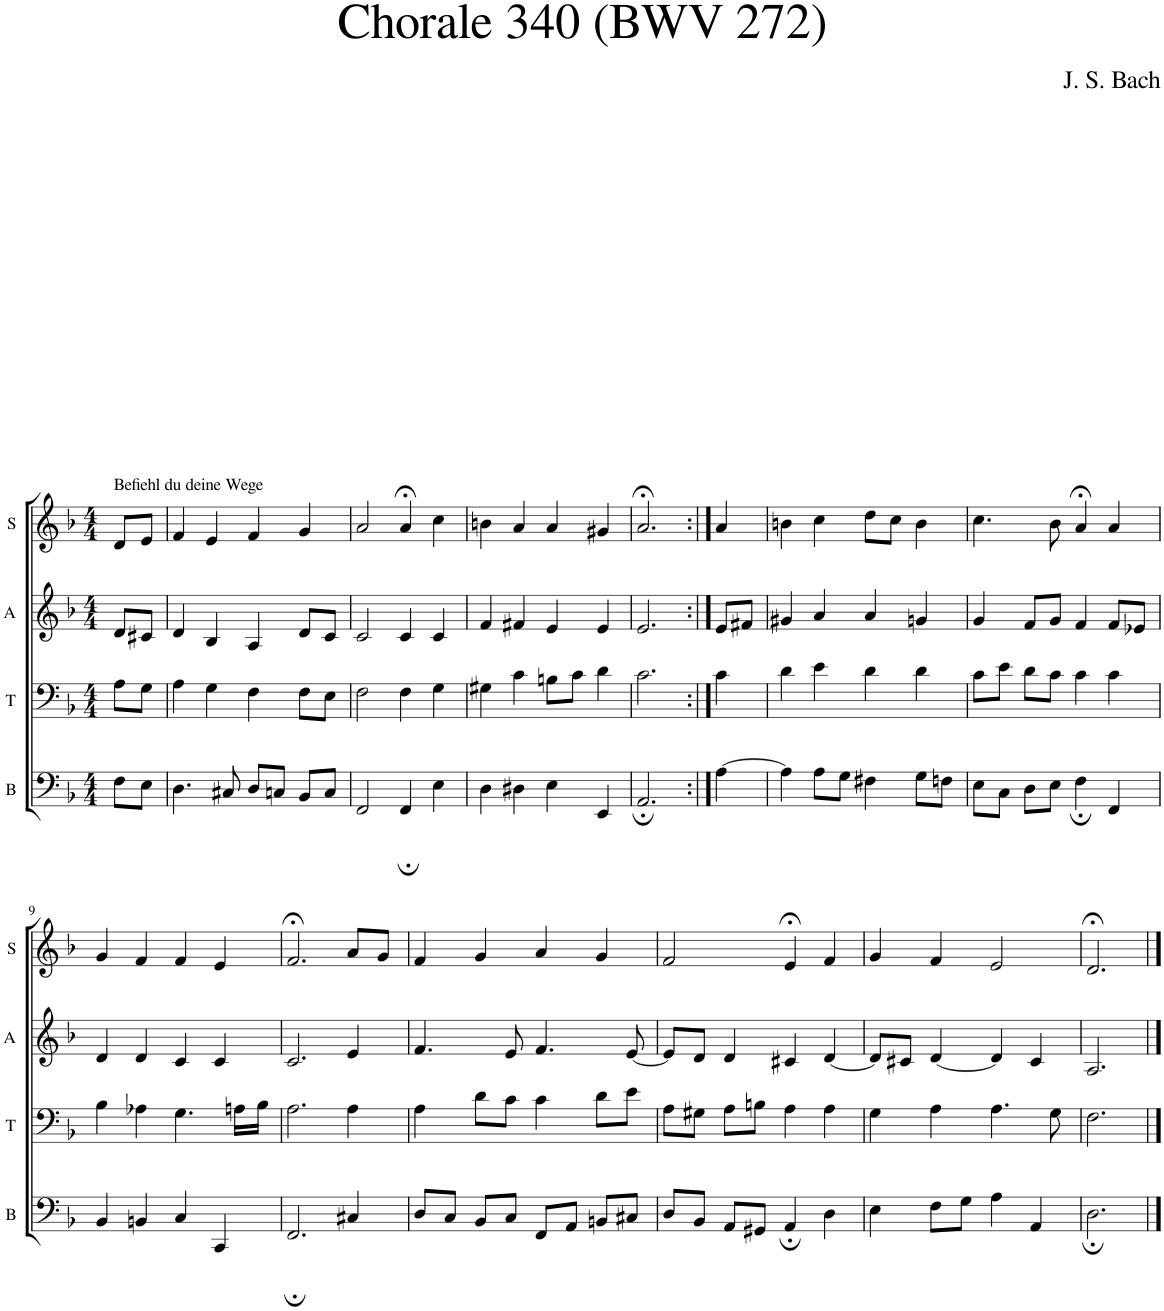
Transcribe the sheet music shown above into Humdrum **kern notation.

**kern	**kern	**kern	**kern
*part4	*part3	*part2	*part1
*staff4	*staff3	*staff2	*staff1
*I"B	*I"T	*I"A	*I"S
*I'B	*I'T	*I'A	*I'S
*clefF4	*clefF4	*clefG2	*clefG2
*k[b-]	*k[b-]	*k[b-]	*k[b-]
*M4/4	*M4/4	*M4/4	*M4/4
=1	=1	=1	=1
!	!	!	!LO:TX:a:t=Befiehl du deine Wege
8F\L	8A\L	8d/L	8d/L
8E\J	8G\J	8c#X/J	8e/J
=2	=2	=2	=2
4.D\	4A\	4d/	4f/
.	4G\	4B-/	4e/
8C#X/	.	.	.
8D/L	4F\	4A/	4f/
8Cn/J	.	.	.
8BB-/L	8F\L	8d/L	4g/
8C/J	8E\J	8c/J	.
=3	=3	=3	=3
2FF/	2F\	2c/	2a/
4FF;/	4F\	4c/	4a;</
4E\	4G\	4c/	4cc\
=4	=4	=4	=4
4D\	4G#X\	4f/	4bn\
4D#X\	4c\	4f#X/	4a/
4E\	8Bn\L	4e/	4a/
.	8c\J	.	.
4EE/	4d\	4e/	4g#X/
=5	=5	=5	=5
2.AA;/	2.c\	2.e/	2.a;</
=6:|!	=6:|!	=6:|!	=6:|!
[4A\	4c\	8e/L	4a/
.	.	8f#X/J	.
=7	=7	=7	=7
4A\]	4d\	4g#X/	4bn\
8A\L	4e\	4a/	4cc\
8G\J	.	.	.
4F#X\	4d\	4a/	8dd\L
.	.	.	8cc\J
8G\L	4d\	4gn/	4b\
8Fn\J	.	.	.
=8	=8	=8	=8
8E\L	8c\L	4g/	4.cc\
8C\J	8e\J	.	.
8D\L	8d\L	8f/L	.
8E\J	8c\J	8g/J	8b-\
4F;\	4c\	4f/	4a;</
4FF/	4c\	8f/L	4a/
.	.	8e-X/J	.
!!LO:LB:g=z
=9	=9	=9	=9
4BB-/	4B-\	4d/	4g/
4BBn/	4A-X\	4d/	4f/
4C/	4.G\	4c/	4f/
4CC/	.	4c/	4e/
.	16An\LL	.	.
.	16B-\JJ	.	.
=10	=10	=10	=10
2.FF;/	2.A\	2.c/	2.f;</
4C#X/	4A\	4e/	8a/L
.	.	.	8g/J
=11	=11	=11	=11
8D/L	4A\	4.f/	4f/
8C/J	.	.	.
8BB-/L	8d\L	.	4g/
8C/J	8c\J	8e/	.
8FF/L	4c\	4.f/	4a/
8AA/J	.	.	.
8BBn/L	8d\L	.	4g/
8C#X/J	8e\J	[8e/	.
=12	=12	=12	=12
8D/L	8A\L	8e/L]	2f/
8BB-/J	8G#X\J	8d/J	.
8AA/L	8A\L	4d/	.
8GG#X/J	8Bn\J	.	.
4AA;/	4A\	4c#X/	4e;</
4D\	4A\	[4d/	4f/
=13	=13	=13	=13
4E\	4G\	8d/L]	4g/
.	.	8c#X/J	.
8F\L	4A\	[4d/	4f/
8G\J	.	.	.
4A\	4.A\	4d/]	2e/
4AA/	.	4c#/	.
.	8G\	.	.
=14	=14	=14	=14
2.D;\	2.F\	2.A/	2.d;</
==	==	==	==
*-	*-	*-	*-
